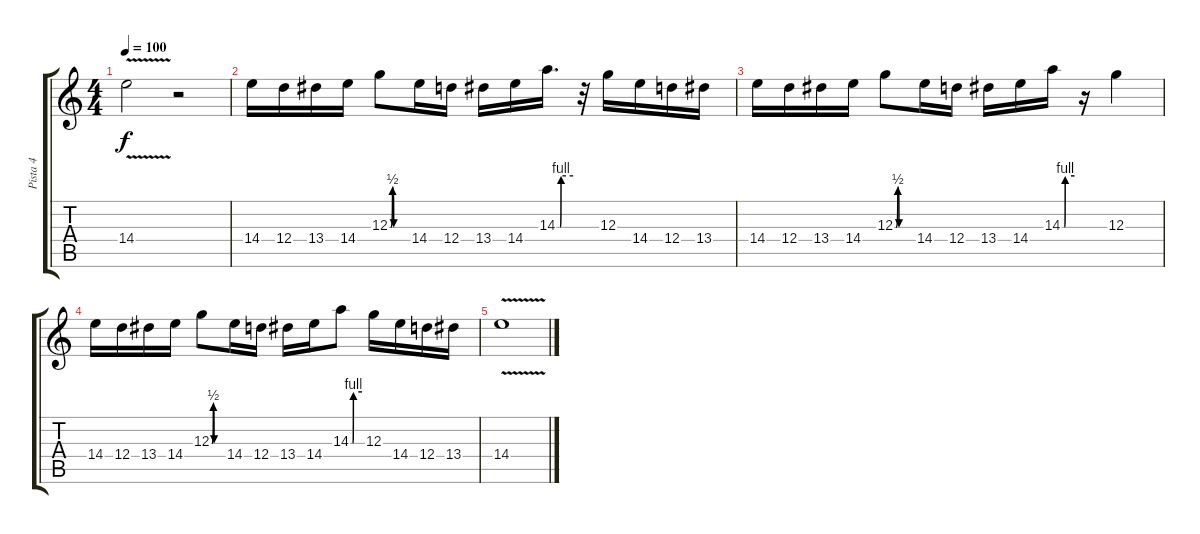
\track ("Pista 4" "Pista 4") {instrument distortionguitar}
\staff {score tabs}
\tuning (E4 B3 G3 D3 A2 E2) {hide}
\ts (4 4)
\tempo 100
\clef g2
\ks c
14.4{v}.2{dy f} r.2 |
14.4.16 12.4.16 13.4.16 14.4.16 12.3{be (custom 0 0 4 0 10 2 14 0 60 0)}.8 14.4.16 12.4.16 13.4.16 14.4.16 14.3{be (custom 0 0 13 0 15 4 60 4)}.16{d} r.32 12.3.16 14.4.16 12.4.16 13.4.16 |
14.4.16 12.4.16 13.4.16 14.4.16 12.3{be (custom 0 0 4 0 10 2 14 0 60 0)}.8 14.4.16 12.4.16 13.4.16 14.4.16 14.3{be (custom 0 0 13 0 15 4 60 4)}.16 r.16 12.3.4 |
14.4.16 12.4.16 13.4.16 14.4.16 12.3{be (custom 0 0 4 0 10 2 14 0 60 0)}.8 14.4.16 12.4.16 13.4.16 14.4.16 14.3{be (custom 0 0 13 0 15 4 60 4)}.8 12.3.16 14.4.16 12.4.16 13.4.16 |
14.4{v}.1
